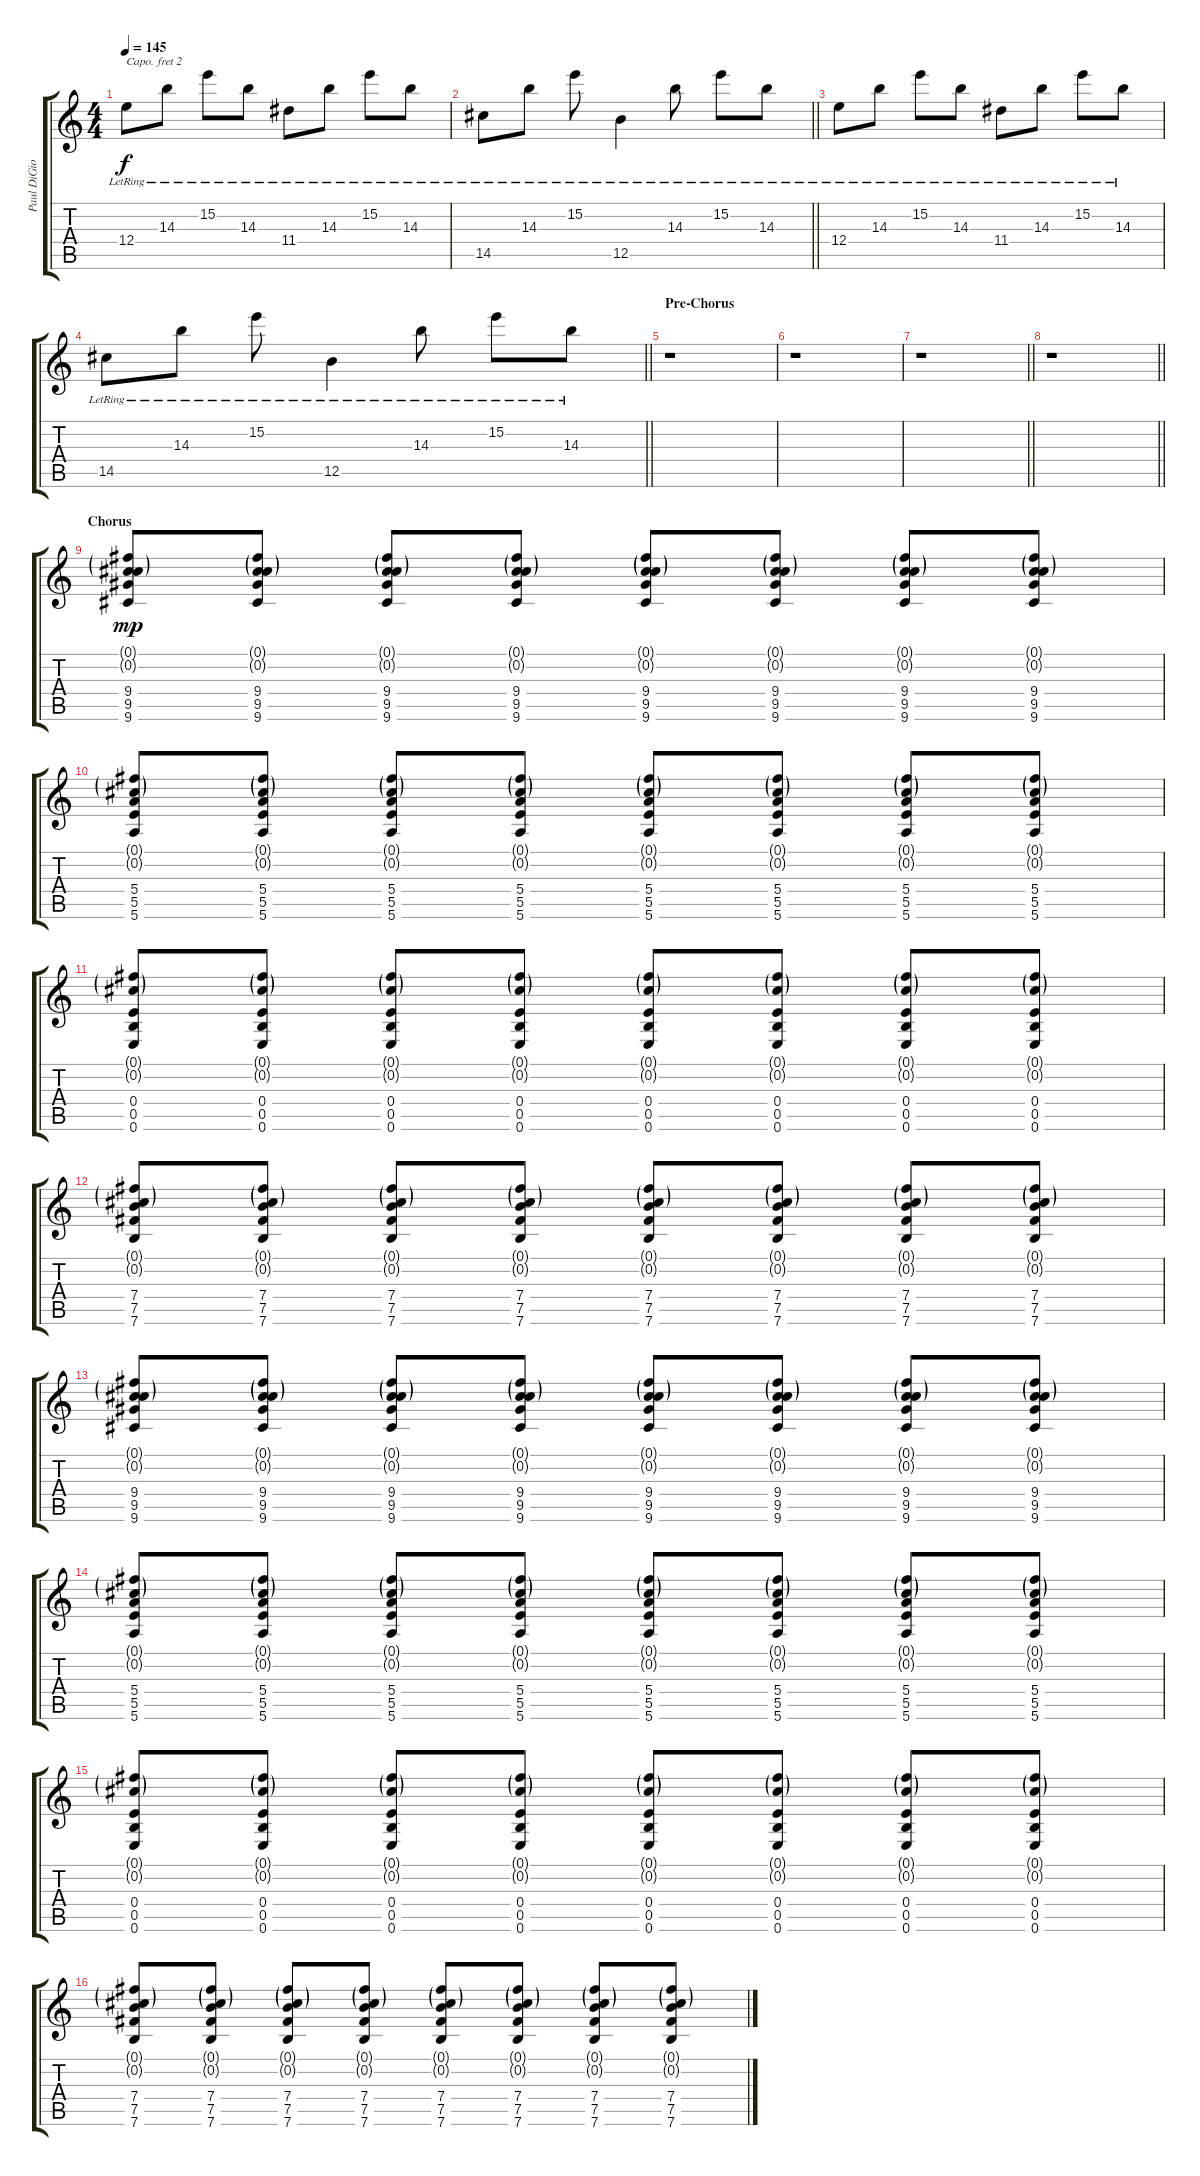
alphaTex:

\track ("Paul DiGiovanni (Lead Guitar)" "Paul DiGio") {instrument overdrivenguitar}
\staff {score tabs}
\capo 2
\tuning (E4 B3 G3 D3 A2 D2) {hide}
\ts (4 4)
\tempo 145
\clef g2
\ks c
12.4{lr}.8{dy f} 14.3{lr}.8 15.2{lr}.8 14.3{lr}.8 11.4{lr}.8 14.3{lr}.8 15.2{lr}.8 14.3{lr}.8 |
\barLineRight lightlight
14.5{lr}.8 14.3{lr}.8 15.2{lr}.8 12.5{lr}.4 14.3{lr}.8 15.2{lr}.8 14.3{lr}.8 |
12.4{lr}.8 14.3{lr}.8 15.2{lr}.8 14.3{lr}.8 11.4{lr}.8 14.3{lr}.8 15.2{lr}.8 14.3{lr}.8 |
\barLineRight lightlight
14.5{lr}.8 14.3{lr}.8 15.2{lr}.8 12.5{lr}.4 14.3{lr}.8 15.2{lr}.8 14.3{lr}.8 |
\section ("" "Pre-Chorus")
r.1 |
r.1 |
\barLineRight lightlight
r.1 |
\barLineRight lightlight
r.1 |
\section ("" "Chorus")
(0.1{g} 0.2{g} 9.4 9.5 9.6).8{dy mp volume 16 instrument overdrivenguitar} (0.1{g} 0.2{g} 9.4 9.5 9.6).8 (0.1{g} 0.2{g} 9.4 9.5 9.6).8 (0.1{g} 0.2{g} 9.4 9.5 9.6).8 (0.1{g} 0.2{g} 9.4 9.5 9.6).8 (0.1{g} 0.2{g} 9.4 9.5 9.6).8 (0.1{g} 0.2{g} 9.4 9.5 9.6).8 (0.1{g} 0.2{g} 9.4 9.5 9.6).8 |
(0.1{g} 0.2{g} 5.4 5.5 5.6).8 (0.1{g} 0.2{g} 5.4 5.5 5.6).8 (0.1{g} 0.2{g} 5.4 5.5 5.6).8 (0.1{g} 0.2{g} 5.4 5.5 5.6).8 (0.1{g} 0.2{g} 5.4 5.5 5.6).8 (0.1{g} 0.2{g} 5.4 5.5 5.6).8 (0.1{g} 0.2{g} 5.4 5.5 5.6).8 (0.1{g} 0.2{g} 5.4 5.5 5.6).8 |
(0.1{g} 0.2{g} 0.4 0.5 0.6).8 (0.1{g} 0.2{g} 0.4 0.5 0.6).8 (0.1{g} 0.2{g} 0.4 0.5 0.6).8 (0.1{g} 0.2{g} 0.4 0.5 0.6).8 (0.1{g} 0.2{g} 0.4 0.5 0.6).8 (0.1{g} 0.2{g} 0.4 0.5 0.6).8 (0.1{g} 0.2{g} 0.4 0.5 0.6).8 (0.1{g} 0.2{g} 0.4 0.5 0.6).8 |
(0.1{g} 0.2{g} 7.4 7.5 7.6).8 (0.1{g} 0.2{g} 7.4 7.5 7.6).8 (0.1{g} 0.2{g} 7.4 7.5 7.6).8 (0.1{g} 0.2{g} 7.4 7.5 7.6).8 (0.1{g} 0.2{g} 7.4 7.5 7.6).8 (0.1{g} 0.2{g} 7.4 7.5 7.6).8 (0.1{g} 0.2{g} 7.4 7.5 7.6).8 (0.1{g} 0.2{g} 7.4 7.5 7.6).8 |
(0.1{g} 0.2{g} 9.4 9.5 9.6).8{instrument overdrivenguitar} (0.1{g} 0.2{g} 9.4 9.5 9.6).8 (0.1{g} 0.2{g} 9.4 9.5 9.6).8 (0.1{g} 0.2{g} 9.4 9.5 9.6).8 (0.1{g} 0.2{g} 9.4 9.5 9.6).8 (0.1{g} 0.2{g} 9.4 9.5 9.6).8 (0.1{g} 0.2{g} 9.4 9.5 9.6).8 (0.1{g} 0.2{g} 9.4 9.5 9.6).8 |
(0.1{g} 0.2{g} 5.4 5.5 5.6).8 (0.1{g} 0.2{g} 5.4 5.5 5.6).8 (0.1{g} 0.2{g} 5.4 5.5 5.6).8 (0.1{g} 0.2{g} 5.4 5.5 5.6).8 (0.1{g} 0.2{g} 5.4 5.5 5.6).8 (0.1{g} 0.2{g} 5.4 5.5 5.6).8 (0.1{g} 0.2{g} 5.4 5.5 5.6).8 (0.1{g} 0.2{g} 5.4 5.5 5.6).8 |
(0.1{g} 0.2{g} 0.4 0.5 0.6).8 (0.1{g} 0.2{g} 0.4 0.5 0.6).8 (0.1{g} 0.2{g} 0.4 0.5 0.6).8 (0.1{g} 0.2{g} 0.4 0.5 0.6).8 (0.1{g} 0.2{g} 0.4 0.5 0.6).8 (0.1{g} 0.2{g} 0.4 0.5 0.6).8 (0.1{g} 0.2{g} 0.4 0.5 0.6).8 (0.1{g} 0.2{g} 0.4 0.5 0.6).8 |
(0.1{g} 0.2{g} 7.4 7.5 7.6).8 (0.1{g} 0.2{g} 7.4 7.5 7.6).8 (0.1{g} 0.2{g} 7.4 7.5 7.6).8 (0.1{g} 0.2{g} 7.4 7.5 7.6).8 (0.1{g} 0.2{g} 7.4 7.5 7.6).8 (0.1{g} 0.2{g} 7.4 7.5 7.6).8 (0.1{g} 0.2{g} 7.4 7.5 7.6).8 (0.1{g} 0.2{g} 7.4 7.5 7.6).8
